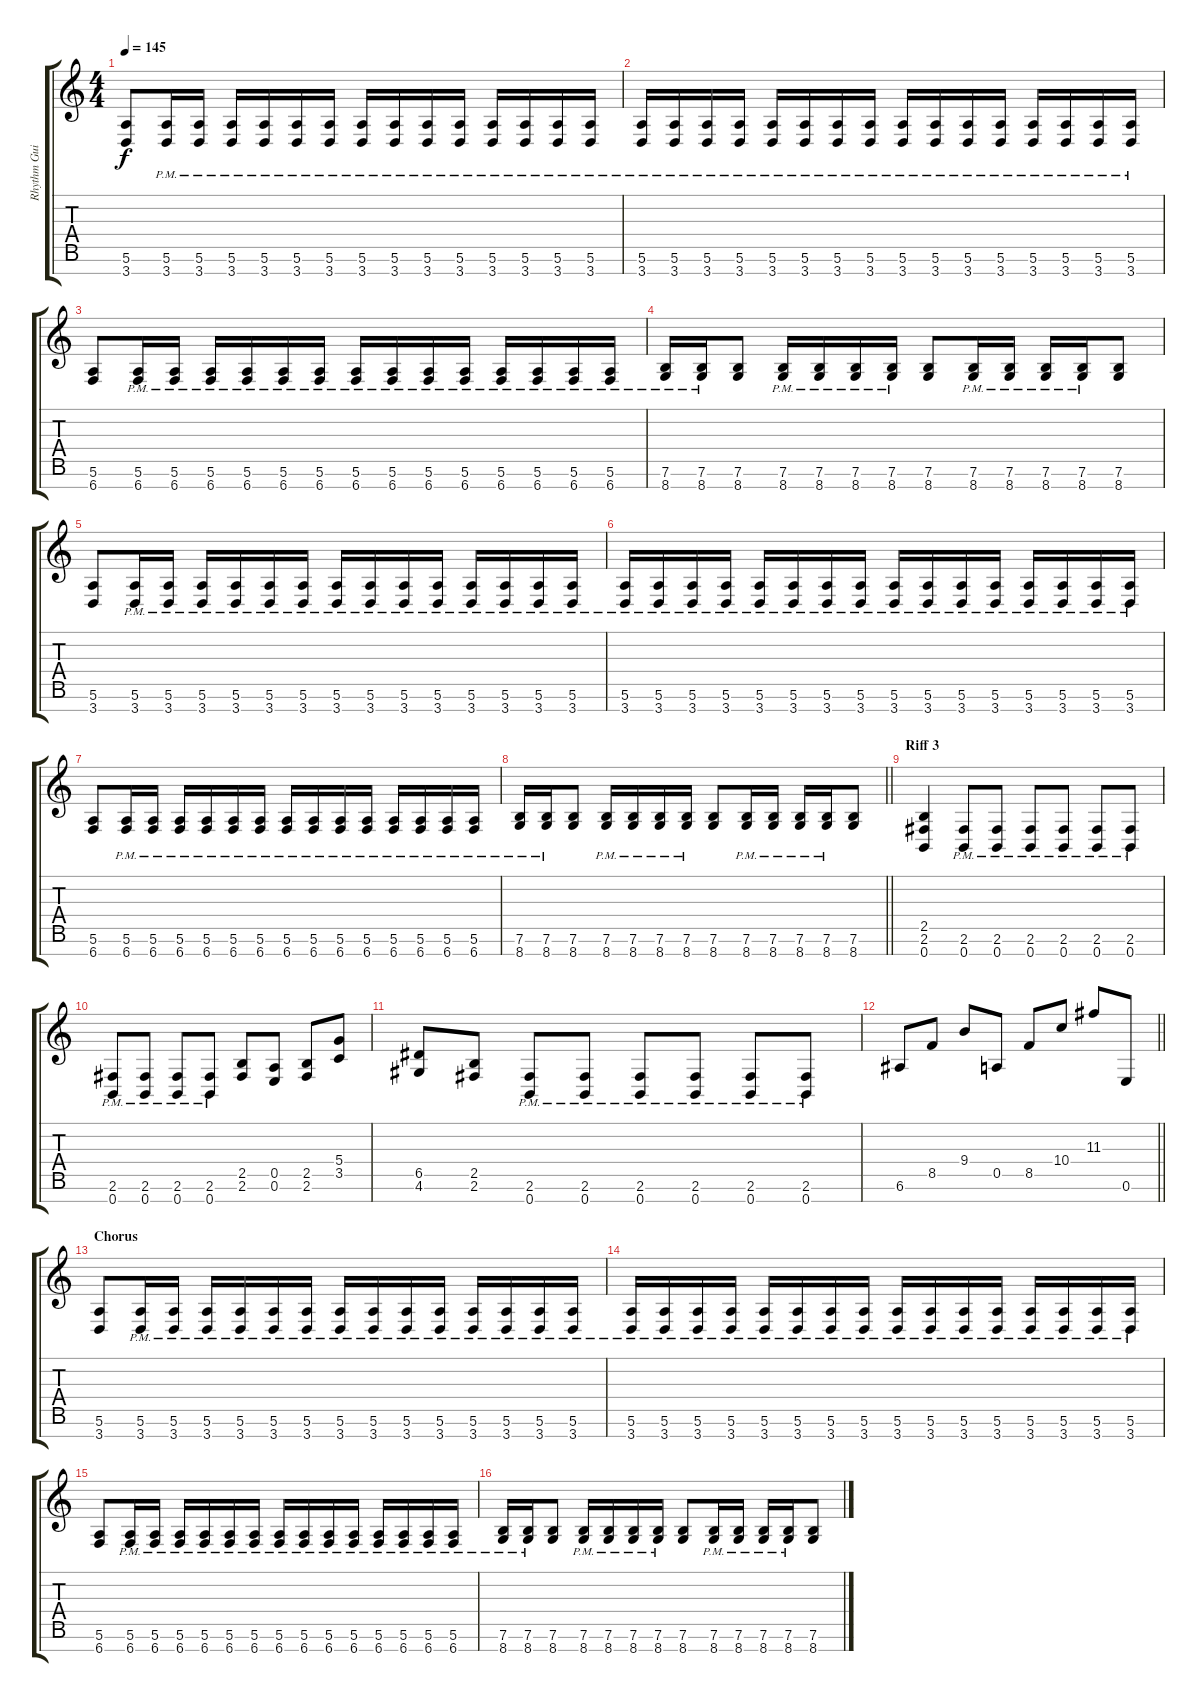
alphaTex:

\track ("Rhythm Guitar 1" "Rhythm Gui") {instrument distortionguitar}
\staff {score tabs}
\tuning (E4 B3 G3 D3 A2 E2 B1) {hide}
\ts (4 4)
\tempo 145
\clef g2
\ks c
(5.6 3.7).8{dy f} (5.6{pm} 3.7{pm}).16 (5.6{pm} 3.7{pm}).16 (5.6{pm} 3.7{pm}).16 (5.6{pm} 3.7{pm}).16 (5.6{pm} 3.7{pm}).16 (5.6{pm} 3.7{pm}).16 (5.6{pm} 3.7{pm}).16 (5.6{pm} 3.7{pm}).16 (5.6{pm} 3.7{pm}).16 (5.6{pm} 3.7{pm}).16 (5.6{pm} 3.7{pm}).16 (5.6{pm} 3.7{pm}).16 (5.6{pm} 3.7{pm}).16 (5.6{pm} 3.7{pm}).16 |
(5.6{pm} 3.7{pm}).16 (5.6{pm} 3.7{pm}).16 (5.6{pm} 3.7{pm}).16 (5.6{pm} 3.7{pm}).16 (5.6{pm} 3.7{pm}).16 (5.6{pm} 3.7{pm}).16 (5.6{pm} 3.7{pm}).16 (5.6{pm} 3.7{pm}).16 (5.6{pm} 3.7{pm}).16 (5.6{pm} 3.7{pm}).16 (5.6{pm} 3.7{pm}).16 (5.6{pm} 3.7{pm}).16 (5.6{pm} 3.7{pm}).16 (5.6{pm} 3.7{pm}).16 (5.6{pm} 3.7{pm}).16 (5.6{pm} 3.7{pm}).16 |
(5.6 6.7).8 (5.6 6.7{pm}).16 (5.6 6.7{pm}).16 (5.6 6.7{pm}).16 (5.6 6.7{pm}).16 (5.6 6.7{pm}).16 (5.6 6.7{pm}).16 (5.6 6.7{pm}).16 (5.6 6.7{pm}).16 (5.6 6.7{pm}).16 (5.6 6.7{pm}).16 (5.6 6.7{pm}).16 (5.6 6.7{pm}).16 (5.6 6.7{pm}).16 (5.6 6.7{pm}).16 |
(7.6{pm} 8.7{pm}).16 (7.6{pm} 8.7{pm}).16 (7.6 8.7).8 (7.6{pm} 8.7{pm}).16 (7.6{pm} 8.7{pm}).16 (7.6{pm} 8.7{pm}).16 (7.6{pm} 8.7{pm}).16 (7.6 8.7).8 (7.6{pm} 8.7{pm}).16 (7.6{pm} 8.7{pm}).16 (7.6{pm} 8.7{pm}).16 (7.6{pm} 8.7{pm}).16 (7.6 8.7).8 |
(5.6 3.7).8 (5.6{pm} 3.7{pm}).16 (5.6{pm} 3.7{pm}).16 (5.6{pm} 3.7{pm}).16 (5.6{pm} 3.7{pm}).16 (5.6{pm} 3.7{pm}).16 (5.6{pm} 3.7{pm}).16 (5.6{pm} 3.7{pm}).16 (5.6{pm} 3.7{pm}).16 (5.6{pm} 3.7{pm}).16 (5.6{pm} 3.7{pm}).16 (5.6{pm} 3.7{pm}).16 (5.6{pm} 3.7{pm}).16 (5.6{pm} 3.7{pm}).16 (5.6{pm} 3.7{pm}).16 |
(5.6{pm} 3.7{pm}).16 (5.6{pm} 3.7{pm}).16 (5.6{pm} 3.7{pm}).16 (5.6{pm} 3.7{pm}).16 (5.6{pm} 3.7{pm}).16 (5.6{pm} 3.7{pm}).16 (5.6{pm} 3.7{pm}).16 (5.6{pm} 3.7{pm}).16 (5.6{pm} 3.7{pm}).16 (5.6{pm} 3.7{pm}).16 (5.6{pm} 3.7{pm}).16 (5.6{pm} 3.7{pm}).16 (5.6{pm} 3.7{pm}).16 (5.6{pm} 3.7{pm}).16 (5.6{pm} 3.7{pm}).16 (5.6{pm} 3.7{pm}).16 |
(5.6 6.7).8 (5.6 6.7{pm}).16 (5.6 6.7{pm}).16 (5.6 6.7{pm}).16 (5.6 6.7{pm}).16 (5.6 6.7{pm}).16 (5.6 6.7{pm}).16 (5.6 6.7{pm}).16 (5.6 6.7{pm}).16 (5.6 6.7{pm}).16 (5.6 6.7{pm}).16 (5.6 6.7{pm}).16 (5.6 6.7{pm}).16 (5.6 6.7{pm}).16 (5.6 6.7{pm}).16 |
\barLineRight lightlight
(7.6{pm} 8.7{pm}).16 (7.6{pm} 8.7{pm}).16 (7.6 8.7).8 (7.6{pm} 8.7{pm}).16 (7.6{pm} 8.7{pm}).16 (7.6{pm} 8.7{pm}).16 (7.6{pm} 8.7{pm}).16 (7.6 8.7).8 (7.6{pm} 8.7{pm}).16 (7.6{pm} 8.7{pm}).16 (7.6{pm} 8.7{pm}).16 (7.6{pm} 8.7{pm}).16 (7.6 8.7).8 |
\section ("" "Riff 3")
(2.5 2.6 0.7).4 (2.6{pm} 0.7{pm}).8 (2.6{pm} 0.7{pm}).8 (2.6{pm} 0.7{pm}).8 (2.6{pm} 0.7{pm}).8 (2.6{pm} 0.7{pm}).8 (2.6{pm} 0.7{pm}).8 |
(2.6{pm} 0.7{pm}).8 (2.6{pm} 0.7{pm}).8 (2.6{pm} 0.7{pm}).8 (2.6{pm} 0.7{pm}).8 (2.5 2.6).8 (0.5 0.6).8 (2.5 2.6).8 (5.4 3.5).8 |
(6.5 4.6).8 (2.5 2.6).8 (2.6{pm} 0.7{pm}).8 (2.6{pm} 0.7{pm}).8 (2.6{pm} 0.7{pm}).8 (2.6{pm} 0.7{pm}).8 (2.6{pm} 0.7{pm}).8 (2.6{pm} 0.7{pm}).8 |
\barLineRight lightlight
6.6.8 8.5.8 9.4.8 0.5.8 8.5.8 10.4.8 11.3.8 0.6.8 |
\section ("" "Chorus")
(5.6 3.7).8 (5.6{pm} 3.7{pm}).16 (5.6{pm} 3.7{pm}).16 (5.6{pm} 3.7{pm}).16 (5.6{pm} 3.7{pm}).16 (5.6{pm} 3.7{pm}).16 (5.6{pm} 3.7{pm}).16 (5.6{pm} 3.7{pm}).16 (5.6{pm} 3.7{pm}).16 (5.6{pm} 3.7{pm}).16 (5.6{pm} 3.7{pm}).16 (5.6{pm} 3.7{pm}).16 (5.6{pm} 3.7{pm}).16 (5.6{pm} 3.7{pm}).16 (5.6{pm} 3.7{pm}).16 |
(5.6{pm} 3.7{pm}).16 (5.6{pm} 3.7{pm}).16 (5.6{pm} 3.7{pm}).16 (5.6{pm} 3.7{pm}).16 (5.6{pm} 3.7{pm}).16 (5.6{pm} 3.7{pm}).16 (5.6{pm} 3.7{pm}).16 (5.6{pm} 3.7{pm}).16 (5.6{pm} 3.7{pm}).16 (5.6{pm} 3.7{pm}).16 (5.6{pm} 3.7{pm}).16 (5.6{pm} 3.7{pm}).16 (5.6{pm} 3.7{pm}).16 (5.6{pm} 3.7{pm}).16 (5.6{pm} 3.7{pm}).16 (5.6{pm} 3.7{pm}).16 |
(5.6 6.7).8 (5.6 6.7{pm}).16 (5.6 6.7{pm}).16 (5.6 6.7{pm}).16 (5.6 6.7{pm}).16 (5.6 6.7{pm}).16 (5.6 6.7{pm}).16 (5.6 6.7{pm}).16 (5.6 6.7{pm}).16 (5.6 6.7{pm}).16 (5.6 6.7{pm}).16 (5.6 6.7{pm}).16 (5.6 6.7{pm}).16 (5.6 6.7{pm}).16 (5.6 6.7{pm}).16 |
(7.6{pm} 8.7{pm}).16 (7.6{pm} 8.7{pm}).16 (7.6 8.7).8 (7.6{pm} 8.7{pm}).16 (7.6{pm} 8.7{pm}).16 (7.6{pm} 8.7{pm}).16 (7.6{pm} 8.7{pm}).16 (7.6 8.7).8 (7.6{pm} 8.7{pm}).16 (7.6{pm} 8.7{pm}).16 (7.6{pm} 8.7{pm}).16 (7.6{pm} 8.7{pm}).16 (7.6 8.7).8
